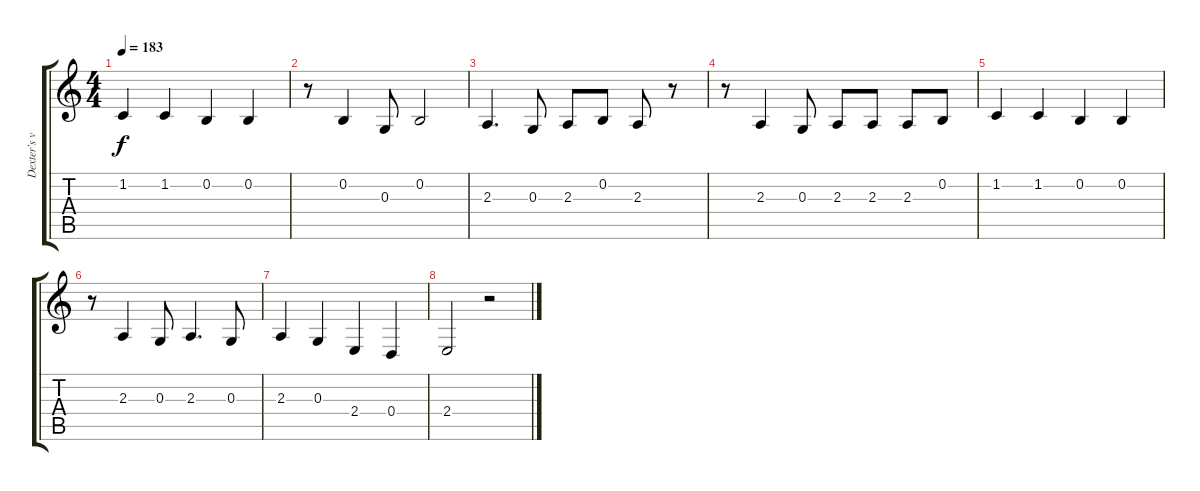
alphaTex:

\track ("Dexter's voice" "Dexter's v") {instrument trumpet}
\staff {score tabs}
\tuning (E4 B3 G3 D3 A2 E2) {hide}
\ts (4 4)
\tempo 183
\clef g2
\ks c
1.2.4{dy f} 1.2.4 0.2.4 0.2.4 |
r.8 0.2.4 0.3.8 0.2.2 |
2.3.4{d} 0.3.8 2.3.8 0.2.8 2.3.8 r.8 |
r.8 2.3.4 0.3.8 2.3.8 2.3.8 2.3.8 0.2.8 |
1.2.4 1.2.4 0.2.4 0.2.4 |
r.8 2.3.4 0.3.8 2.3.4{d} 0.3.8 |
2.3.4 0.3.4 2.4.4 0.4.4 |
2.4.2 r.2
